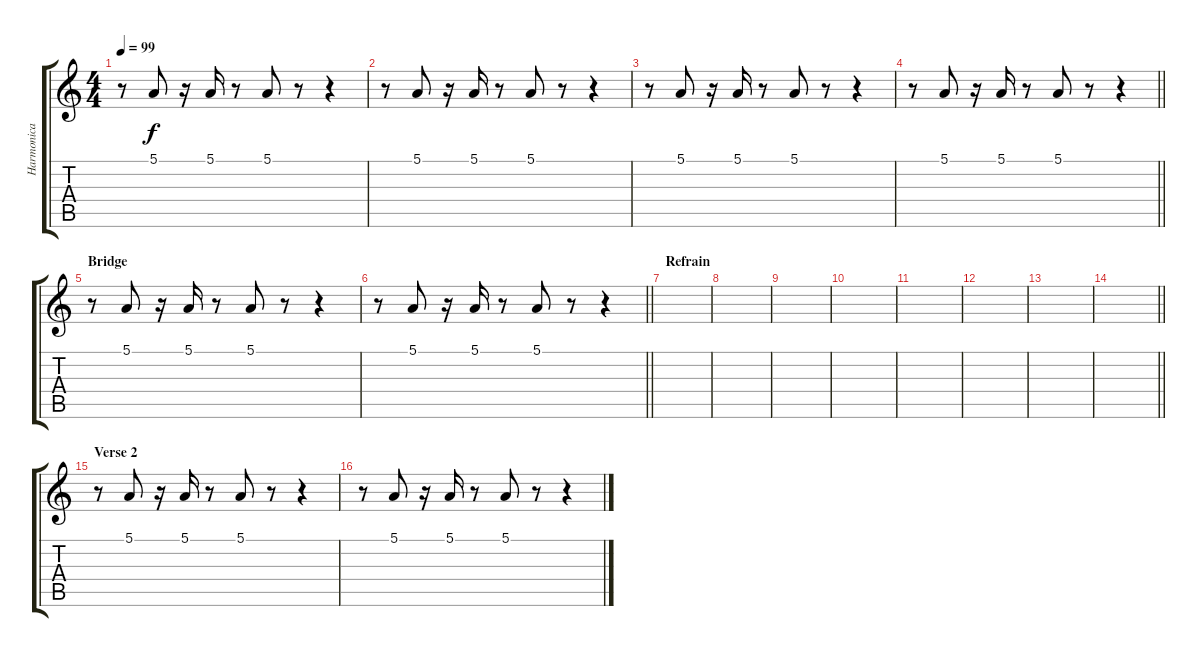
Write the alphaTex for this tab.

\track ("Harmonica" "Harmonica") {instrument harmonica}
\staff {score tabs}
\tuning (E4 B3 G3 D3 A2 E2) {hide}
\ts (4 4)
\tempo 99
\clef g2
\ks c
r.8{dy f} 5.1.8 r.16 5.1.16 r.8 5.1.8 r.8 r.4 |
r.8 5.1.8 r.16 5.1.16 r.8 5.1.8 r.8 r.4 |
r.8 5.1.8 r.16 5.1.16 r.8 5.1.8 r.8 r.4 |
\barLineRight lightlight
r.8 5.1.8 r.16 5.1.16 r.8 5.1.8 r.8 r.4 |
\section ("" "Bridge")
r.8 5.1.8 r.16 5.1.16 r.8 5.1.8 r.8 r.4 |
\barLineRight lightlight
r.8 5.1.8 r.16 5.1.16 r.8 5.1.8 r.8 r.4 |
\section ("" "Refrain")
|
|
|
|
|
|
|
\barLineRight lightlight
|
\section ("" "Verse 2")
r.8 5.1.8 r.16 5.1.16 r.8 5.1.8 r.8 r.4 |
r.8 5.1.8 r.16 5.1.16 r.8 5.1.8 r.8 r.4
